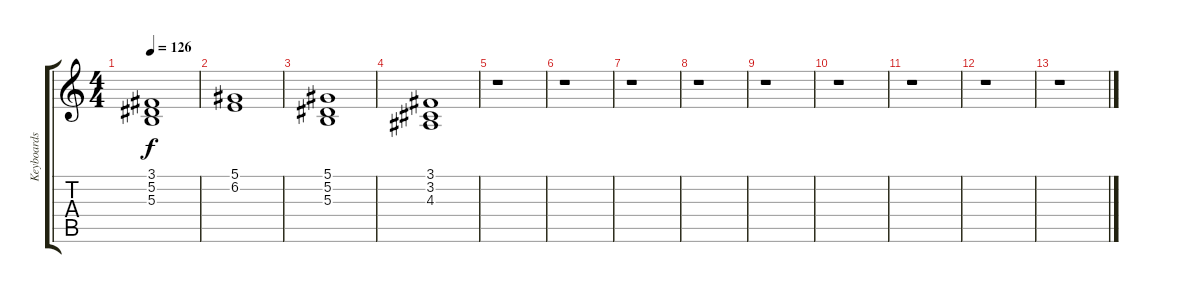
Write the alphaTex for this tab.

\track ("Keyboards" "Keyboards") {instrument stringensemble1}
\staff {score tabs}
\tuning (Eb4 Bb3 Gb3 Db3 Ab2 Eb2) {hide}
\ts (4 4)
\tempo 126
\clef g2
\ks c
(3.1 5.2 5.3).1{dy f} |
(5.1 6.2).1 |
(5.1 5.2 5.3).1 |
(3.1 3.2 4.3).1 |
r.1 |
r.1 |
r.1 |
r.1 |
r.1 |
r.1 |
r.1 |
r.1 |
r.1
